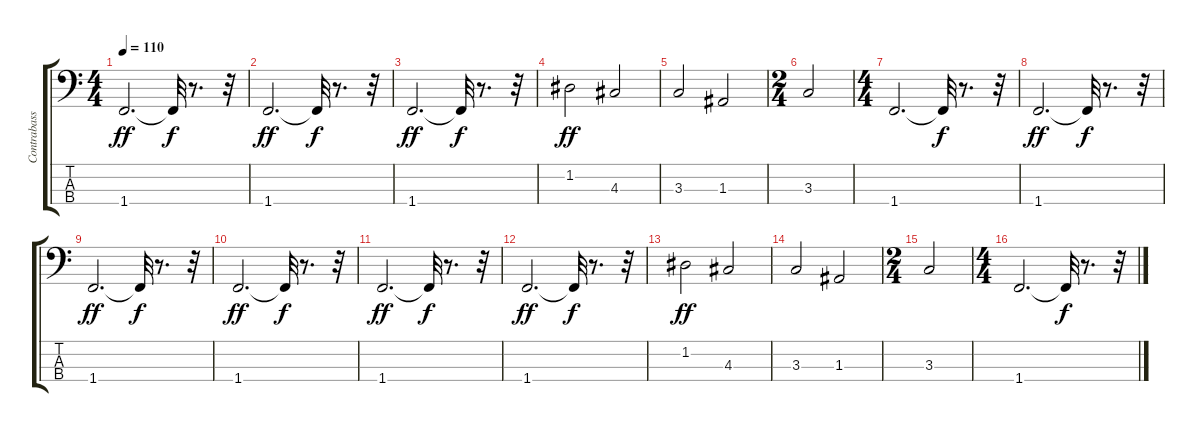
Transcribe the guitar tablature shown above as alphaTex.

\track ("Contrabass          " "Contrabass") {instrument contrabass}
\staff {score tabs}
\tuning (G2 D2 A1 E1) {hide}
\ts (4 4)
\tempo 110
\clef f4
\ks c
1.4.2{d dy ff} 1.4{t}.32{dy f} r.8{d} r.32 |
1.4.2{d dy ff} 1.4{t}.32{dy f} r.8{d} r.32 |
1.4.2{d dy ff} 1.4{t}.32{dy f} r.8{d} r.32 |
1.2.2{dy ff} 4.3.2 |
3.3.2 1.3.2 |
\ts (2 4)
3.3.2 |
\ts (4 4)
1.4.2{d} 1.4{t}.32{dy f} r.8{d} r.32 |
1.4.2{d dy ff} 1.4{t}.32{dy f} r.8{d} r.32 |
1.4.2{d dy ff} 1.4{t}.32{dy f} r.8{d} r.32 |
1.4.2{d dy ff} 1.4{t}.32{dy f} r.8{d} r.32 |
1.4.2{d dy ff} 1.4{t}.32{dy f} r.8{d} r.32 |
1.4.2{d dy ff} 1.4{t}.32{dy f} r.8{d} r.32 |
1.2.2{dy ff} 4.3.2 |
3.3.2 1.3.2 |
\ts (2 4)
3.3.2 |
\ts (4 4)
1.4.2{d} 1.4{t}.32{dy f} r.8{d} r.32
